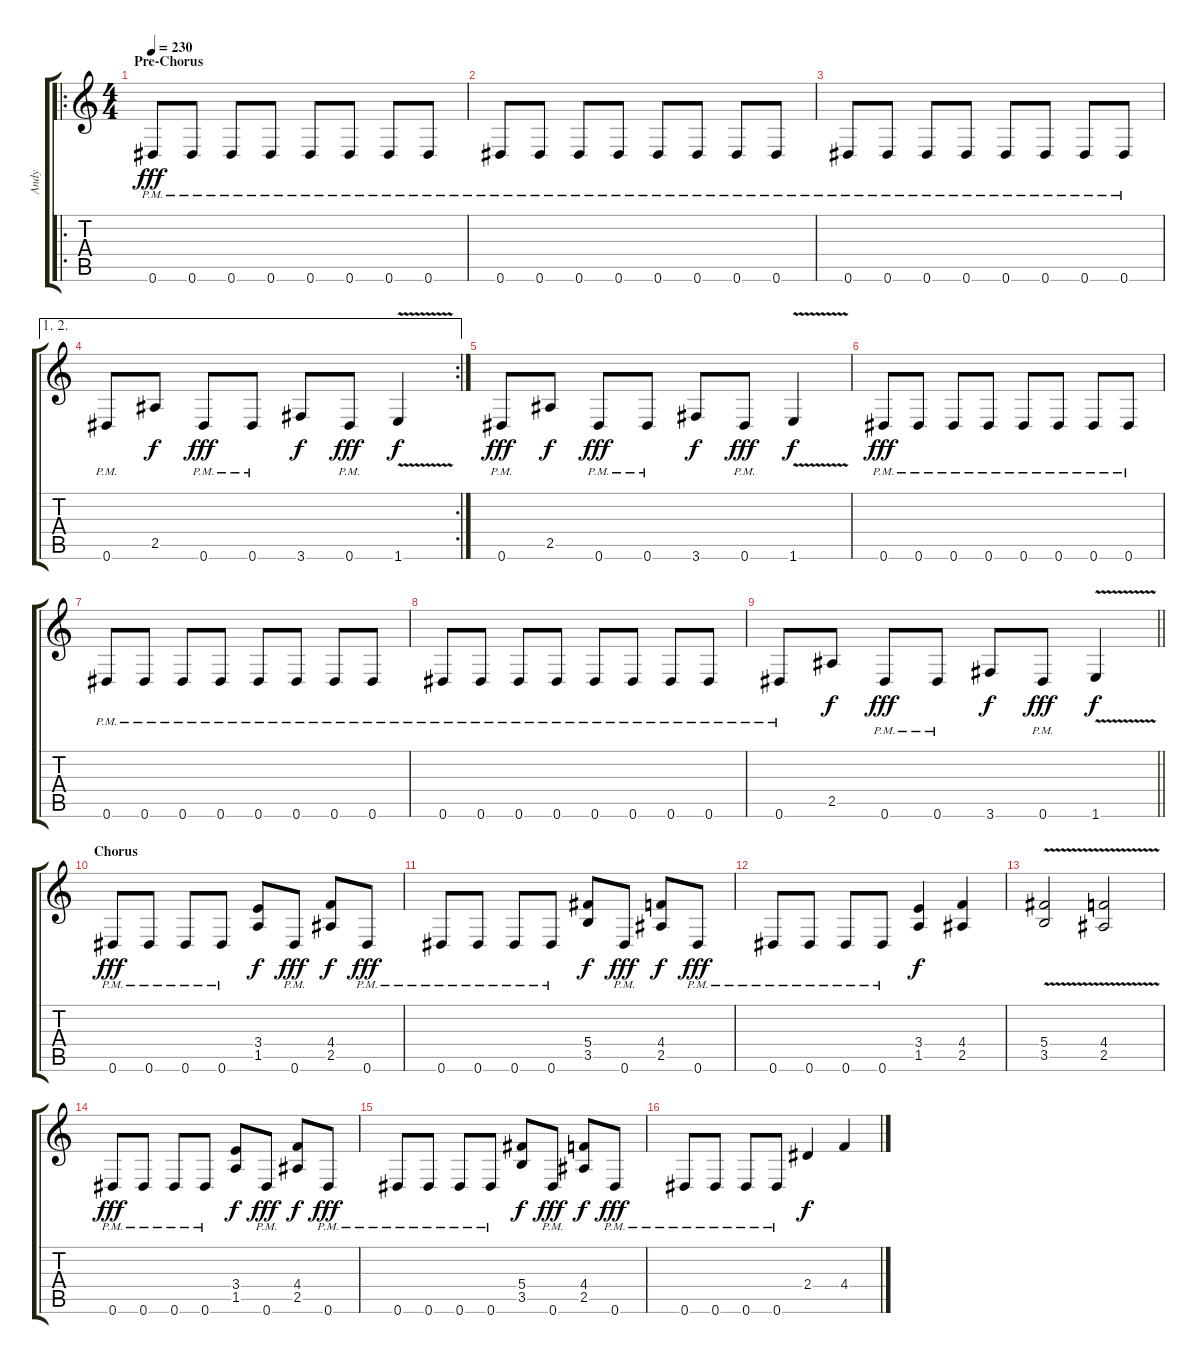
\track ("Andy" "Andy") {instrument distortionguitar}
\staff {score tabs}
\tuning (Eb4 Bb3 Gb3 Db3 Ab2 Eb2) {hide}
\ro
\ts (4 4)
\section ("" "Pre-Chorus")
\tempo 230
\clef g2
\ks c
0.6{pm}.8{dy fff} 0.6{pm}.8 0.6{pm}.8 0.6{pm}.8 0.6{pm}.8 0.6{pm}.8 0.6{pm}.8 0.6{pm}.8 |
0.6{pm}.8 0.6{pm}.8 0.6{pm}.8 0.6{pm}.8 0.6{pm}.8 0.6{pm}.8 0.6{pm}.8 0.6{pm}.8 |
0.6{pm}.8 0.6{pm}.8 0.6{pm}.8 0.6{pm}.8 0.6{pm}.8 0.6{pm}.8 0.6{pm}.8 0.6{pm}.8 |
\ae (1 2)
\rc 2
0.6{pm}.8 2.5.8{dy f} 0.6{pm}.8{dy fff} 0.6{pm}.8 3.6.8{dy f} 0.6{pm}.8{dy fff} 1.6{v}.4{dy f} |
0.6{pm}.8{dy fff} 2.5.8{dy f} 0.6{pm}.8{dy fff} 0.6{pm}.8 3.6.8{dy f} 0.6{pm}.8{dy fff} 1.6{v}.4{dy f} |
0.6{pm}.8{dy fff} 0.6{pm}.8 0.6{pm}.8 0.6{pm}.8 0.6{pm}.8 0.6{pm}.8 0.6{pm}.8 0.6{pm}.8 |
0.6{pm}.8 0.6{pm}.8 0.6{pm}.8 0.6{pm}.8 0.6{pm}.8 0.6{pm}.8 0.6{pm}.8 0.6{pm}.8 |
0.6{pm}.8 0.6{pm}.8 0.6{pm}.8 0.6{pm}.8 0.6{pm}.8 0.6{pm}.8 0.6{pm}.8 0.6{pm}.8 |
\barLineRight lightlight
0.6{pm}.8 2.5.8{dy f} 0.6{pm}.8{dy fff} 0.6{pm}.8 3.6.8{dy f} 0.6{pm}.8{dy fff} 1.6{v}.4{dy f} |
\section ("" "Chorus")
0.6{pm}.8{dy fff} 0.6{pm}.8 0.6{pm}.8 0.6{pm}.8 (3.4 1.5).8{dy f} 0.6{pm}.8{dy fff} (4.4 2.5).8{dy f} 0.6{pm}.8{dy fff} |
0.6{pm}.8 0.6{pm}.8 0.6{pm}.8 0.6{pm}.8 (5.4 3.5).8{dy f} 0.6{pm}.8{dy fff} (4.4 2.5).8{dy f} 0.6{pm}.8{dy fff} |
0.6{pm}.8 0.6{pm}.8 0.6{pm}.8 0.6{pm}.8 (3.4 1.5).4{dy f} (4.4 2.5).4 |
(5.4{v} 3.5{v}).2 (4.4{v} 2.5{v}).2 |
0.6{pm}.8{dy fff} 0.6{pm}.8 0.6{pm}.8 0.6{pm}.8 (3.4 1.5).8{dy f} 0.6{pm}.8{dy fff} (4.4 2.5).8{dy f} 0.6{pm}.8{dy fff} |
0.6{pm}.8 0.6{pm}.8 0.6{pm}.8 0.6{pm}.8 (5.4 3.5).8{dy f} 0.6{pm}.8{dy fff} (4.4 2.5).8{dy f} 0.6{pm}.8{dy fff} |
0.6{pm}.8 0.6{pm}.8 0.6{pm}.8 0.6{pm}.8 2.4.4{dy f} 4.4.4
